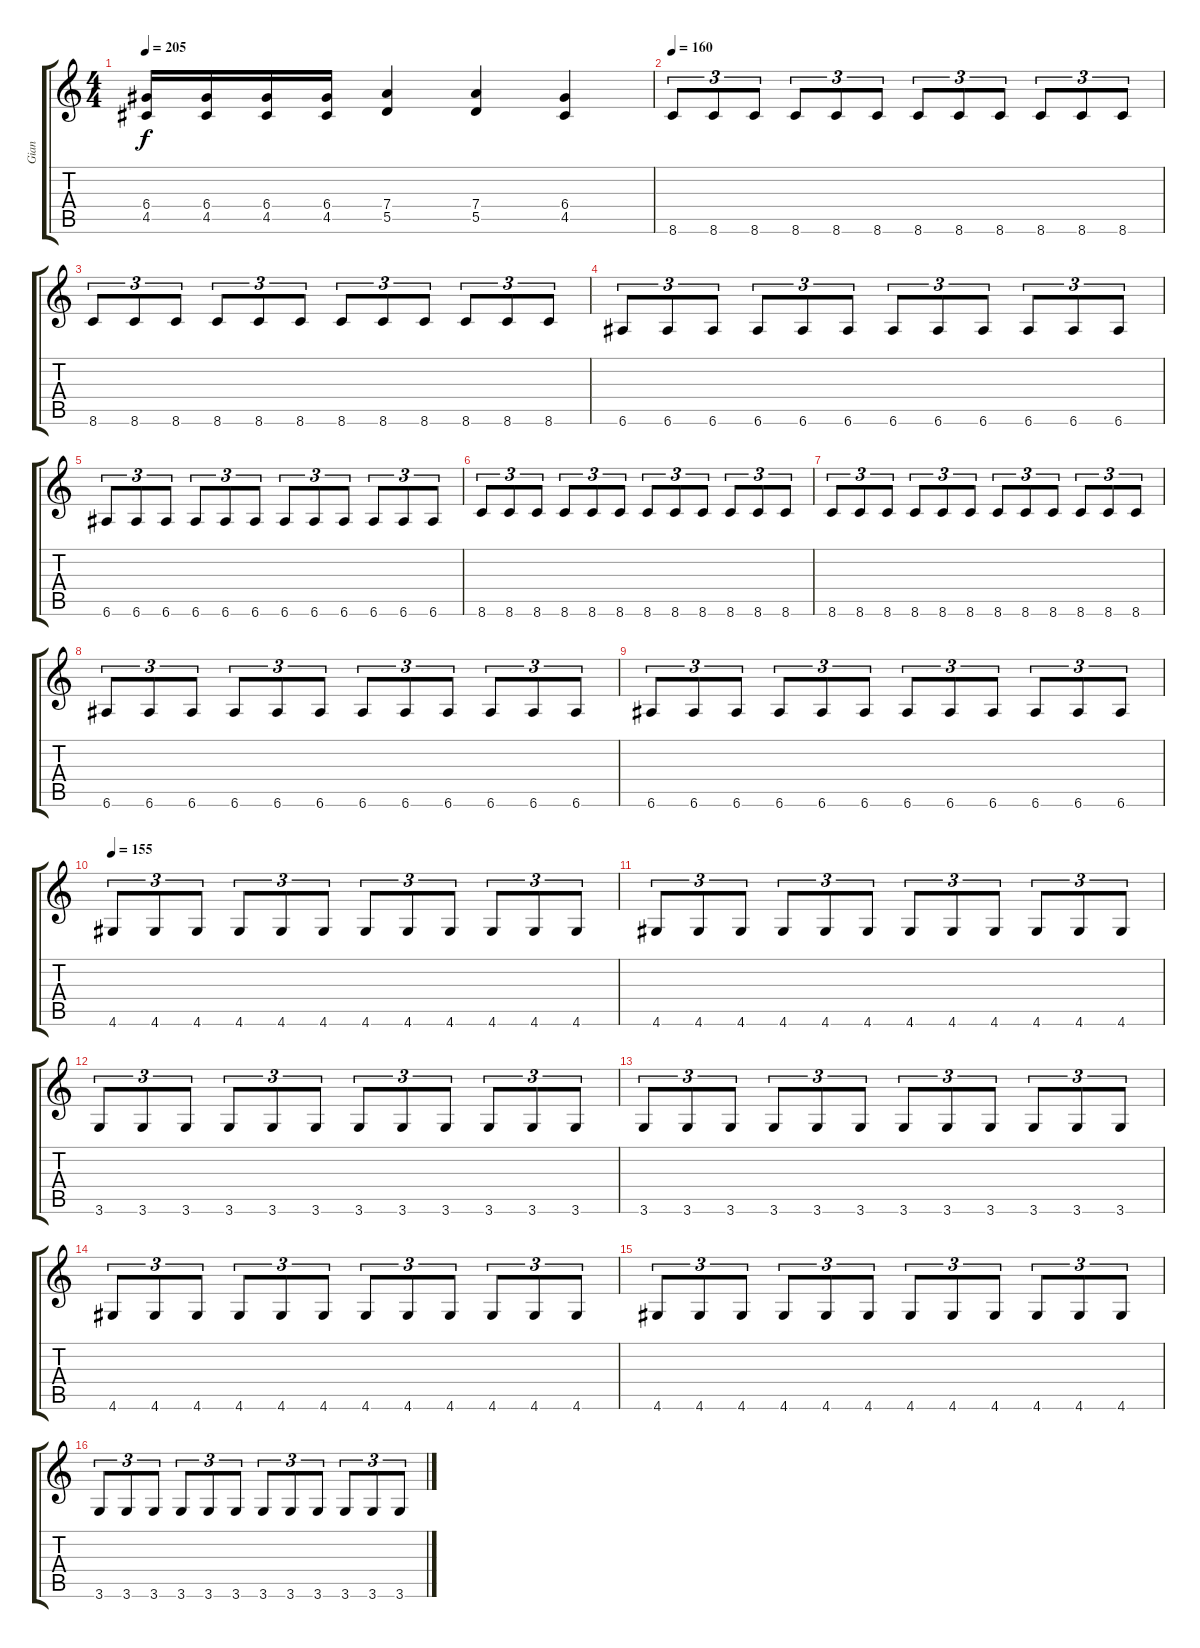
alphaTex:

\track ("Gian" "Gian") {instrument overdrivenguitar}
\staff {score tabs}
\tuning (E4 B3 G3 D3 A2 E2) {hide}
\ts (4 4)
\tempo 205
\clef g2
\ks c
(6.4 4.5).16{dy f} (6.4 4.5).16 (6.4 4.5).16 (6.4 4.5).16 (7.4 5.5).4 (7.4 5.5).4 (6.4 4.5).4 |
\tempo 160
8.6.8{tu (3 2)} 8.6.8{tu (3 2)} 8.6.8{tu (3 2)} 8.6.8{tu (3 2)} 8.6.8{tu (3 2)} 8.6.8{tu (3 2)} 8.6.8{tu (3 2)} 8.6.8{tu (3 2)} 8.6.8{tu (3 2)} 8.6.8{tu (3 2)} 8.6.8{tu (3 2)} 8.6.8{tu (3 2)} |
8.6.8{tu (3 2)} 8.6.8{tu (3 2)} 8.6.8{tu (3 2)} 8.6.8{tu (3 2)} 8.6.8{tu (3 2)} 8.6.8{tu (3 2)} 8.6.8{tu (3 2)} 8.6.8{tu (3 2)} 8.6.8{tu (3 2)} 8.6.8{tu (3 2)} 8.6.8{tu (3 2)} 8.6.8{tu (3 2)} |
6.6.8{tu (3 2)} 6.6.8{tu (3 2)} 6.6.8{tu (3 2)} 6.6.8{tu (3 2)} 6.6.8{tu (3 2)} 6.6.8{tu (3 2)} 6.6.8{tu (3 2)} 6.6.8{tu (3 2)} 6.6.8{tu (3 2)} 6.6.8{tu (3 2)} 6.6.8{tu (3 2)} 6.6.8{tu (3 2)} |
6.6.8{tu (3 2)} 6.6.8{tu (3 2)} 6.6.8{tu (3 2)} 6.6.8{tu (3 2)} 6.6.8{tu (3 2)} 6.6.8{tu (3 2)} 6.6.8{tu (3 2)} 6.6.8{tu (3 2)} 6.6.8{tu (3 2)} 6.6.8{tu (3 2)} 6.6.8{tu (3 2)} 6.6.8{tu (3 2)} |
8.6.8{tu (3 2)} 8.6.8{tu (3 2)} 8.6.8{tu (3 2)} 8.6.8{tu (3 2)} 8.6.8{tu (3 2)} 8.6.8{tu (3 2)} 8.6.8{tu (3 2)} 8.6.8{tu (3 2)} 8.6.8{tu (3 2)} 8.6.8{tu (3 2)} 8.6.8{tu (3 2)} 8.6.8{tu (3 2)} |
8.6.8{tu (3 2)} 8.6.8{tu (3 2)} 8.6.8{tu (3 2)} 8.6.8{tu (3 2)} 8.6.8{tu (3 2)} 8.6.8{tu (3 2)} 8.6.8{tu (3 2)} 8.6.8{tu (3 2)} 8.6.8{tu (3 2)} 8.6.8{tu (3 2)} 8.6.8{tu (3 2)} 8.6.8{tu (3 2)} |
6.6.8{tu (3 2)} 6.6.8{tu (3 2)} 6.6.8{tu (3 2)} 6.6.8{tu (3 2)} 6.6.8{tu (3 2)} 6.6.8{tu (3 2)} 6.6.8{tu (3 2)} 6.6.8{tu (3 2)} 6.6.8{tu (3 2)} 6.6.8{tu (3 2)} 6.6.8{tu (3 2)} 6.6.8{tu (3 2)} |
6.6.8{tu (3 2)} 6.6.8{tu (3 2)} 6.6.8{tu (3 2)} 6.6.8{tu (3 2)} 6.6.8{tu (3 2)} 6.6.8{tu (3 2)} 6.6.8{tu (3 2)} 6.6.8{tu (3 2)} 6.6.8{tu (3 2)} 6.6.8{tu (3 2)} 6.6.8{tu (3 2)} 6.6.8{tu (3 2)} |
\tempo 155
4.6.8{tu (3 2)} 4.6.8{tu (3 2)} 4.6.8{tu (3 2)} 4.6.8{tu (3 2)} 4.6.8{tu (3 2)} 4.6.8{tu (3 2)} 4.6.8{tu (3 2)} 4.6.8{tu (3 2)} 4.6.8{tu (3 2)} 4.6.8{tu (3 2)} 4.6.8{tu (3 2)} 4.6.8{tu (3 2)} |
4.6.8{tu (3 2)} 4.6.8{tu (3 2)} 4.6.8{tu (3 2)} 4.6.8{tu (3 2)} 4.6.8{tu (3 2)} 4.6.8{tu (3 2)} 4.6.8{tu (3 2)} 4.6.8{tu (3 2)} 4.6.8{tu (3 2)} 4.6.8{tu (3 2)} 4.6.8{tu (3 2)} 4.6.8{tu (3 2)} |
3.6.8{tu (3 2)} 3.6.8{tu (3 2)} 3.6.8{tu (3 2)} 3.6.8{tu (3 2)} 3.6.8{tu (3 2)} 3.6.8{tu (3 2)} 3.6.8{tu (3 2)} 3.6.8{tu (3 2)} 3.6.8{tu (3 2)} 3.6.8{tu (3 2)} 3.6.8{tu (3 2)} 3.6.8{tu (3 2)} |
3.6.8{tu (3 2)} 3.6.8{tu (3 2)} 3.6.8{tu (3 2)} 3.6.8{tu (3 2)} 3.6.8{tu (3 2)} 3.6.8{tu (3 2)} 3.6.8{tu (3 2)} 3.6.8{tu (3 2)} 3.6.8{tu (3 2)} 3.6.8{tu (3 2)} 3.6.8{tu (3 2)} 3.6.8{tu (3 2)} |
4.6.8{tu (3 2)} 4.6.8{tu (3 2)} 4.6.8{tu (3 2)} 4.6.8{tu (3 2)} 4.6.8{tu (3 2)} 4.6.8{tu (3 2)} 4.6.8{tu (3 2)} 4.6.8{tu (3 2)} 4.6.8{tu (3 2)} 4.6.8{tu (3 2)} 4.6.8{tu (3 2)} 4.6.8{tu (3 2)} |
4.6.8{tu (3 2)} 4.6.8{tu (3 2)} 4.6.8{tu (3 2)} 4.6.8{tu (3 2)} 4.6.8{tu (3 2)} 4.6.8{tu (3 2)} 4.6.8{tu (3 2)} 4.6.8{tu (3 2)} 4.6.8{tu (3 2)} 4.6.8{tu (3 2)} 4.6.8{tu (3 2)} 4.6.8{tu (3 2)} |
3.6.8{tu (3 2)} 3.6.8{tu (3 2)} 3.6.8{tu (3 2)} 3.6.8{tu (3 2)} 3.6.8{tu (3 2)} 3.6.8{tu (3 2)} 3.6.8{tu (3 2)} 3.6.8{tu (3 2)} 3.6.8{tu (3 2)} 3.6.8{tu (3 2)} 3.6.8{tu (3 2)} 3.6.8{tu (3 2)}
